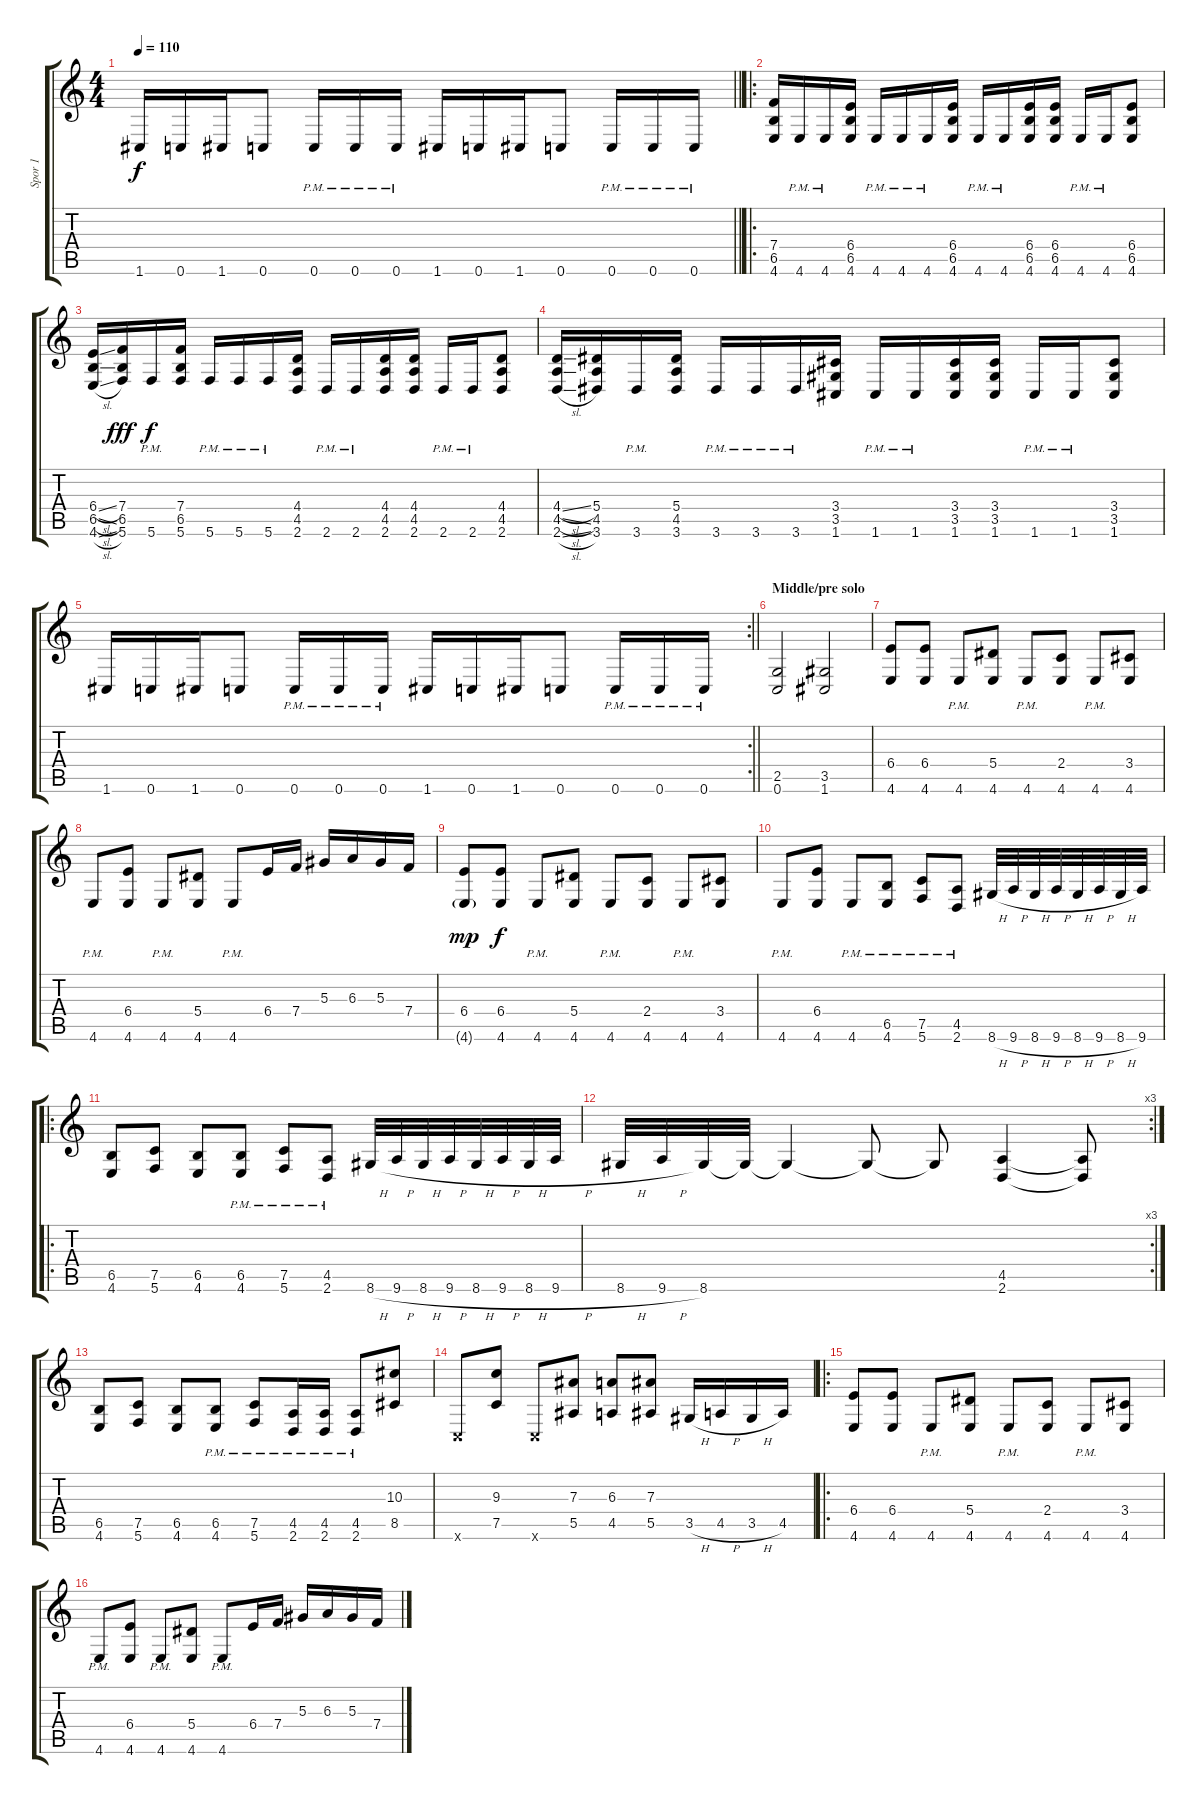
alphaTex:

\track ("Spor 1" "Spor 1") {instrument distortionguitar}
\staff {score tabs}
\tuning (C4 G3 Eb3 Bb2 F2 C2) {hide}
\ts (4 4)
\tempo 110
\clef g2
\barLineRight lightlight
\ks c
1.6.16{dy f} 0.6.16 1.6.16 0.6.8 0.6{pm}.16 0.6{pm}.16 0.6{pm}.16 1.6.16 0.6.16 1.6.16 0.6.8 0.6{pm}.16 0.6{pm}.16 0.6{pm}.16 |
\ro
(7.4 6.5 4.6).16 4.6{pm}.16 4.6{pm}.16 (6.4 6.5 4.6).16 4.6{pm}.16 4.6{pm}.16 4.6{pm}.16 (6.4 6.5 4.6).16 4.6{pm}.16 4.6{pm}.16 (6.4 6.5 4.6).16 (6.4 6.5 4.6).16 4.6{pm}.16 4.6{pm}.16 (6.4 6.5 4.6).8 |
(6.4{sl} 6.5{sl} 4.6{sl}).16 (7.4 6.5 5.6).16{dy fff} 5.6{pm}.16{dy f} (7.4 6.5 5.6).16 5.6{pm}.16 5.6{pm}.16 5.6{pm}.16 (4.4 4.5 2.6).16 2.6{pm}.16 2.6{pm}.16 (4.4 4.5 2.6).16 (4.4 4.5 2.6).16 2.6{pm}.16 2.6{pm}.16 (4.4 4.5 2.6).8 |
(4.4{sl} 4.5{sl} 2.6{sl}).16 (5.4 4.5 3.6).16 3.6{pm}.16 (5.4 4.5 3.6).16 3.6{pm}.16 3.6{pm}.16 3.6{pm}.16 (3.4 3.5 1.6).16 1.6{pm}.16 1.6{pm}.16 (3.4 3.5 1.6).16 (3.4 3.5 1.6).16 1.6{pm}.16 1.6{pm}.16 (3.4 3.5 1.6).8 |
\rc 2
\barLineRight lightlight
1.6.16 0.6.16 1.6.16 0.6.8 0.6{pm}.16 0.6{pm}.16 0.6{pm}.16 1.6.16 0.6.16 1.6.16 0.6.8 0.6{pm}.16 0.6{pm}.16 0.6{pm}.16 |
\section ("" "Middle/pre solo")
(2.5 0.6).2 (3.5 1.6).2 |
(6.4 4.6).8 (6.4 4.6).8 4.6{pm}.8 (5.4 4.6).8 4.6{pm}.8 (2.4 4.6).8 4.6{pm}.8 (3.4 4.6).8 |
4.6{pm}.8 (6.4 4.6).8 4.6{pm}.8 (5.4 4.6).8 4.6{pm}.8 6.4.16 7.4.16 5.3.16 6.3.16 5.3.16 7.4.16 |
(6.4 4.6{g}).8{dy mp} (6.4 4.6).8{dy f} 4.6{pm}.8 (5.4 4.6).8 4.6{pm}.8 (2.4 4.6).8 4.6{pm}.8 (3.4 4.6).8 |
4.6{pm}.8 (6.4 4.6).8 4.6{pm}.8 (6.5{pm} 4.6{pm}).8 (7.5{pm} 5.6{pm}).8 (4.5{pm} 2.6{pm}).8 8.6{h}.32 9.6{h}.32 8.6{h}.32 9.6{h}.32 8.6{h}.32 9.6{h}.32 8.6{h}.32 9.6.32 |
\ro
(6.5 4.6).8 (7.5 5.6).8 (6.5 4.6).8 (6.5{pm} 4.6{pm}).8 (7.5{pm} 5.6{pm}).8 (4.5{pm} 2.6{pm}).8 8.6{h}.32 9.6{h}.32 8.6{h}.32 9.6{h}.32 8.6{h}.32 9.6{h}.32 8.6{h}.32 9.6{h}.32 |
\rc 3
8.6{h}.32 9.6{h}.32 8.6.32 8.6{t}.32 8.6{t}.4 8.6{t}.8 8.6{t}.8 (4.5 2.6).4 (4.5{t} 2.6{t}).8 |
(6.5 4.6).8 (7.5 5.6).8 (6.5 4.6).8 (6.5{pm} 4.6{pm}).8 (7.5{pm} 5.6{pm}).8 (4.5{pm} 2.6{pm}).16 (4.5{pm} 2.6{pm}).16 (4.5{pm} 2.6{pm}).8 (10.3 8.5).8 |
0.6{x}.8 (9.3 7.5).8 0.6{x}.8 (7.3 5.5).8 (6.3 4.5).8 (7.3 5.5).8 3.5{h}.16 4.5{h}.16 3.5{h}.16 4.5.16 |
\ro
(6.4 4.6).8 (6.4 4.6).8 4.6{pm}.8 (5.4 4.6).8 4.6{pm}.8 (2.4 4.6).8 4.6{pm}.8 (3.4 4.6).8 |
4.6{pm}.8 (6.4 4.6).8 4.6{pm}.8 (5.4 4.6).8 4.6{pm}.8 6.4.16 7.4.16 5.3.16 6.3.16 5.3.16 7.4.16
